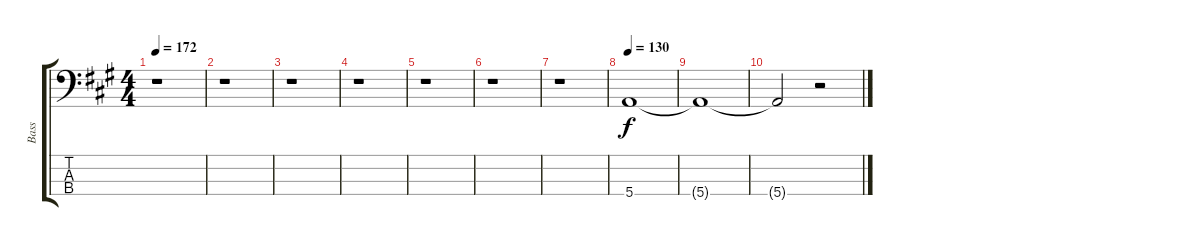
\track ("Bass" "Bass") {instrument electricbasspick}
\staff {score tabs}
\tuning (G2 D2 A1 E1) {hide}
\ts (4 4)
\tempo 172
\clef f4
\ks a
r.1{dy f} |
r.1 |
r.1 |
r.1 |
r.1 |
r.1 |
r.1 |
\tempo 130
5.4.1 |
5.4{t}.1 |
5.4{t}.2 r.2
